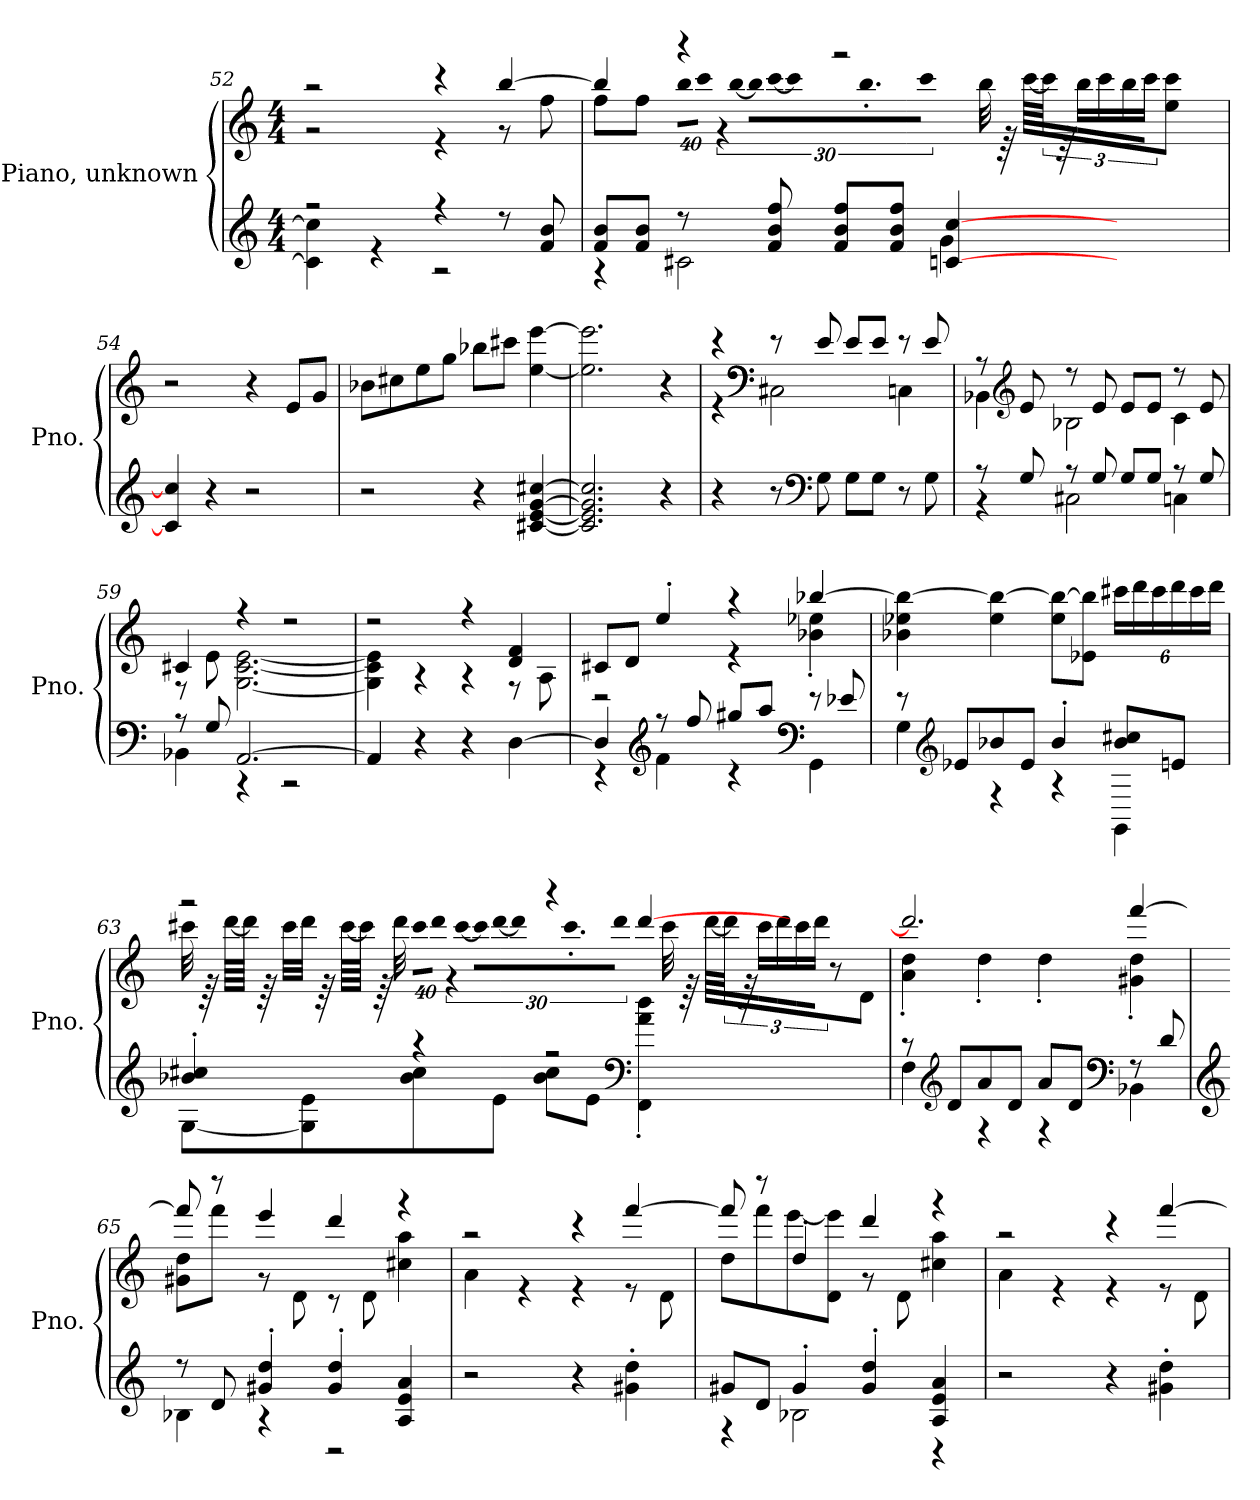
**kern	**kern
*part1	*part1
*staff2	*staff1
*I"Piano, unknown	*
*I'Pno.	*
*clefG2	*clefG2
*k[]	*k[]
*M4/4	*M4/4
=52	=52
*^	*^
2r	4c\] 4cc\]	2r	2r
.	4r	.	.
4r	2r	4r	4r
8r	.	[4bb/	8r
8f/ 8b/	.	.	8ff\
!!LO:LB:g=z	!!
=53	=53	=53	=53
8f/ 8b/L	4r	4bb/]	8ff\L
8f/ 8b/J	.	.	8ff\J
!	!	!	!LO:N:vis=32
8r	2c#X\	4r	640%23bb\LLL
!	!	!	!LO:N:vis=32
.	.	.	640%23ccc\JJJ
!	!	!	!LO:N:vis=64
.	.	.	960%17r
!	!	!	!LO:N:vis=64
.	.	.	[960%17bb\
!	!	!	!LO:N:vis=64
.	.	.	960%17bb\LLLL]
!	!	!	!LO:N:vis=64
8f/ 8b/ 8ff/	.	.	[960%17ccc\
!	!	!	!LO:N:vis=64
.	.	.	960%17ccc\J]
.	.	.	1920ryy
!	!	!	!LO:N:vis=32.
.	.	.	1920%103bb'\
!	!	!	!LO:N:vis=32
.	.	.	640%23ccc\JJJ
8f/ 8b/ 8ff/L	.	2r	.
.	.	.	32bb\
.	.	.	64r
.	.	.	[64ccc\LLLL
.	.	.	96ccc\JJJJ]
.	.	.	96r
.	.	.	24bb\LL
8f/ 8b/ 8ff/J	.	.	.
*	*	*	*Xbrackettup
.	.	.	24ccc\
.	.	.	24bb\
.	.	.	24ccc\JJ
[4cn/ [4cc/	4g\	.	.
.	.	.	4ee\ 4ccc\
1920ryy	1920ryy	1920ryy	.
*v	*v	*	*
*	*v	*v
=54	=54
4c/] 4cc/]	2r
4r	.
2r	4r
.	8e/L
.	8g/J
=55	=55
2r	8b-X\L
.	8cc#X\
.	8ee\
.	8gg\J
4r	8bb-X\L
.	8ccc#X\J
[4c#X/ [4e/ [4g/ [4cc#X/	[4ee\ [4eee\
!!LO:PB:g=z
=56	=56
2.c#/] 2.e/] 2.g/] 2.cc#/]	2.ee\] 2.eee\]
4r	4r
=57	=57
*	*^
4r	4r	4r
*	*clefF4	*
8r	8r	2C#X\
*clefF4	*	*
8G\	8e/	.
8G\L	8e/L	.
8G\J	8e/J	.
8r	8r	4Cn\
8G\	8e/	.
=58	=58	=58
*^	*	*
8r	4r	8r	4BB-X\
*	*	*clefG2	*
8G/	.	8e/	.
8r	2C#X\	8r	2B-X\
8G/	.	8e/	.
8G/L	.	8e/L	.
8G/J	.	8e/J	.
8r	4Cn\	8r	4c\
8G/	.	8e/	.
=59	=59	=59	=59
8r	4BB-X\	4c#X/	8r
8G/	.	.	8e\
[2.AA/	4r	4r	[2.G\ [2.c#\ [2.e\
.	2r	2r	.
*v	*v	*	*
=60	=60	=60
4AA/]	2r	4G\] 4c#\] 4e\]
4r	.	4r
4r	4r	4r
[4D\	4d/ 4f/	8r
.	.	8A\
!!LO:LB:g=z	!!
=61	=61	=61
*^	*	*
4D/]	4r	8c#X/L	2r
.	.	8d/J	.
*clefG2	*	*	*
8r	4f\	4ee'/	.
8ff/	.	.	.
8gg#X/L	4r	4r	4r
8aa/J	.	.	.
*clefF4	*	*	*
8r	4GG\	[4bb-X/	4b-X\' 4ee-X\'
8e-X/	.	.	.
*	*	*v	*v
=62	=62	=62
8r	4G\	4b-X\ 4ee-X\ 4bb-\_
*clefG2	*	*
8e-X/L	.	.
8b-X/	4r	4ee-\ 4bb-\_
8e-/J	.	.
4b-'/	4r	8ee-\ 8bb-\_L
.	.	8e-X\ 8bb-\]J
8b-/ 8cc#X/L	4GG\	24ccc#X\LL
.	.	24ddd\
.	.	24ccc#\
8en/J	.	24ddd\
.	.	24ccc#\
.	.	24ddd\JJ
!!LO:LB:g=z
=63	=63	=63
*	*	*^
4b-X/' 4cc#X/'	[8G\L	2r	32ccc#X\
.	.	.	64r
.	.	.	[64ddd\LLLL
.	.	.	64ddd\JJJJ]
.	.	.	64r
.	.	.	32ccc#\LLL
.	8G\] 8e\	.	32ddd\JJJ
.	.	.	64r
.	.	.	[64ccc#\LLLL
.	.	.	64ccc#\JJJJ]
.	.	.	64r
.	.	.	32ddd\
*	*	*	*brackettup
!	!	!	!LO:N:vis=32
4r	8b-\ 8cc#\	.	640%23ccc#\LLL
!	!	!	!LO:N:vis=32
.	.	.	640%23ddd\JJJ
!	!	!	!LO:N:vis=64
.	.	.	960%17r
!	!	!	!LO:N:vis=64
.	.	.	[960%17ccc#\
!	!	!	!LO:N:vis=64
.	.	.	960%17ccc#\LLLL]
!	!	!	!LO:N:vis=64
.	8e\J	.	[960%17ddd\
!	!	!	!LO:N:vis=64
.	.	.	960%17ddd\J]
.	.	.	1920ryy
!	!	!	!LO:N:vis=32.
.	.	.	1920%103ccc#'\
!	!	!	!LO:N:vis=32
.	.	.	640%23ddd\JJJ
2r	8b-\ 8cc#\L	4r	.
.	.	.	32ccc#\
.	.	.	64r
.	.	.	[64ddd\LLLL
.	.	.	96ddd\JJJJ]
.	.	.	96r
.	.	.	24ccc#\LL
.	8e\J	.	.
*	*	*	*Xbrackettup
.	.	.	24ddd\
.	.	.	24ccc#\
.	.	.	24ddd\JJ
*clefF4	*	*	*
.	4FF\' 4a\' 4dd\'	[4ddd/	.
.	.	.	8r
.	.	.	8d\
1920ryy	1920ryy	1920ryy	.
!!LO:LB:g=z	!!
=64	=64	=64	=64
8r	4F\	2.ddd/]	4a\' 4dd\'
*clefG2	*	*	*
8d/L	.	.	.
8a/	4r	.	4dd'\
8d/J	.	.	.
8a/L	4r	.	4dd'\
8d/J	.	.	.
*clefF4	*	*	*
8r	4BB-X\	[4fff/	4g#X\' 4dd\'
8d/	.	.	.
=65	=65	=65	=65
*clefG2	*	*	*
8r	4B-X\	8fff/]	8g#X\ 8dd\L
8d/	.	8r	8fff\J
4g#X/' 4dd/'	4r	4eee/	8r
.	.	.	8d\
4g#/' 4dd/'	2r	4ddd/	8r
.	.	.	8d\
4A/ 4e/ 4a/	.	4r	4cc#X\ 4aa\
*v	*v	*	*
=66	=66	=66
2r	2r	4a\
.	.	4r
4r	4r	4r
4g#X\' 4dd\'	[4fff/	8r
.	.	8d\
=67	=67	=67
*^	*	*
8g#X/L	4r	8fff/]	8dd\L
8d/J	.	8r	8fff\
4g#'/	2B-X\	4dd'/	[8eee\
.	.	.	8d\ 8eee\]J
4g#/' 4dd/'	.	4ddd/	8r
.	.	.	8d\
4A/ 4e/ 4a/	4r	4r	4cc#X\ 4aa\
*v	*v	*	*
!!LO:LB:g=z	!!
=68	=68	=68
2r	2r	4a\
.	.	4r
4r	4r	4r
4g#X\' 4dd\'	[4fff/	8r
.	.	8d\
*	*v	*v
=	=
*-	*-
